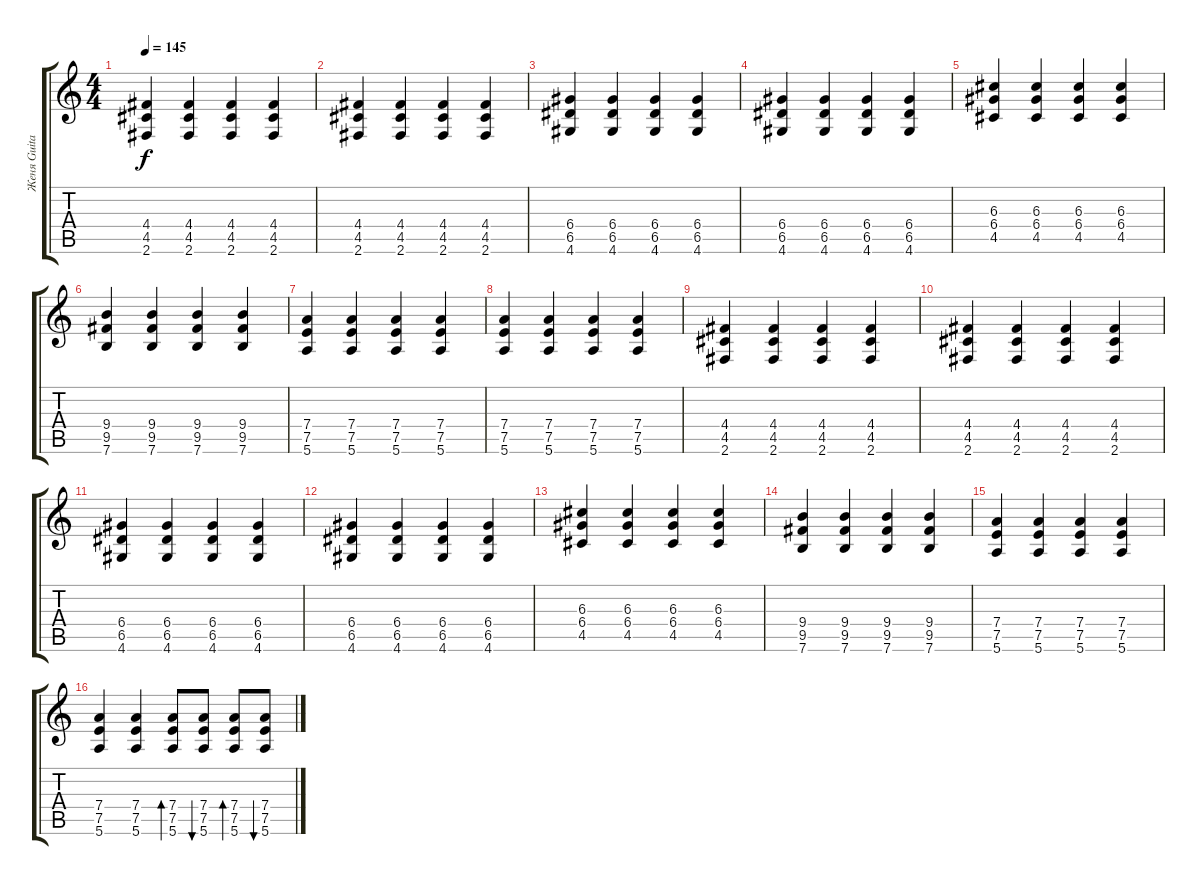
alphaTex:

\track ("Женя Guitar" "Женя Guita") {instrument acousticguitarsteel}
\staff {score tabs}
\tuning (E4 B3 G3 D3 A2 E2) {hide}
\ts (4 4)
\tempo 145
\clef g2
\ks c
(4.4 4.5 2.6).4{dy f} (4.4 4.5 2.6).4 (4.4 4.5 2.6).4 (4.4 4.5 2.6).4 |
(4.4 4.5 2.6).4 (4.4 4.5 2.6).4 (4.4 4.5 2.6).4 (4.4 4.5 2.6).4 |
(6.4 6.5 4.6).4 (6.4 6.5 4.6).4 (6.4 6.5 4.6).4 (6.4 6.5 4.6).4 |
(6.4 6.5 4.6).4 (6.4 6.5 4.6).4 (6.4 6.5 4.6).4 (6.4 6.5 4.6).4 |
(6.3 6.4 4.5).4 (6.3 6.4 4.5).4 (6.3 6.4 4.5).4 (6.3 6.4 4.5).4 |
(9.4 9.5 7.6).4 (9.4 9.5 7.6).4 (9.4 9.5 7.6).4 (9.4 9.5 7.6).4 |
(7.4 7.5 5.6).4 (7.4 7.5 5.6).4 (7.4 7.5 5.6).4 (7.4 7.5 5.6).4 |
(7.4 7.5 5.6).4 (7.4 7.5 5.6).4 (7.4 7.5 5.6).4 (7.4 7.5 5.6).4 |
(4.4 4.5 2.6).4 (4.4 4.5 2.6).4 (4.4 4.5 2.6).4 (4.4 4.5 2.6).4 |
(4.4 4.5 2.6).4 (4.4 4.5 2.6).4 (4.4 4.5 2.6).4 (4.4 4.5 2.6).4 |
(6.4 6.5 4.6).4 (6.4 6.5 4.6).4 (6.4 6.5 4.6).4 (6.4 6.5 4.6).4 |
(6.4 6.5 4.6).4 (6.4 6.5 4.6).4 (6.4 6.5 4.6).4 (6.4 6.5 4.6).4 |
(6.3 6.4 4.5).4 (6.3 6.4 4.5).4 (6.3 6.4 4.5).4 (6.3 6.4 4.5).4 |
(9.4 9.5 7.6).4 (9.4 9.5 7.6).4 (9.4 9.5 7.6).4 (9.4 9.5 7.6).4 |
(7.4 7.5 5.6).4 (7.4 7.5 5.6).4 (7.4 7.5 5.6).4 (7.4 7.5 5.6).4 |
(7.4 7.5 5.6).4 (7.4 7.5 5.6).4 (7.4 7.5 5.6).8{bd 60} (7.4 7.5 5.6).8{bu 60} (7.4 7.5 5.6).8{bd 60} (7.4 7.5 5.6).8{bu 60}
